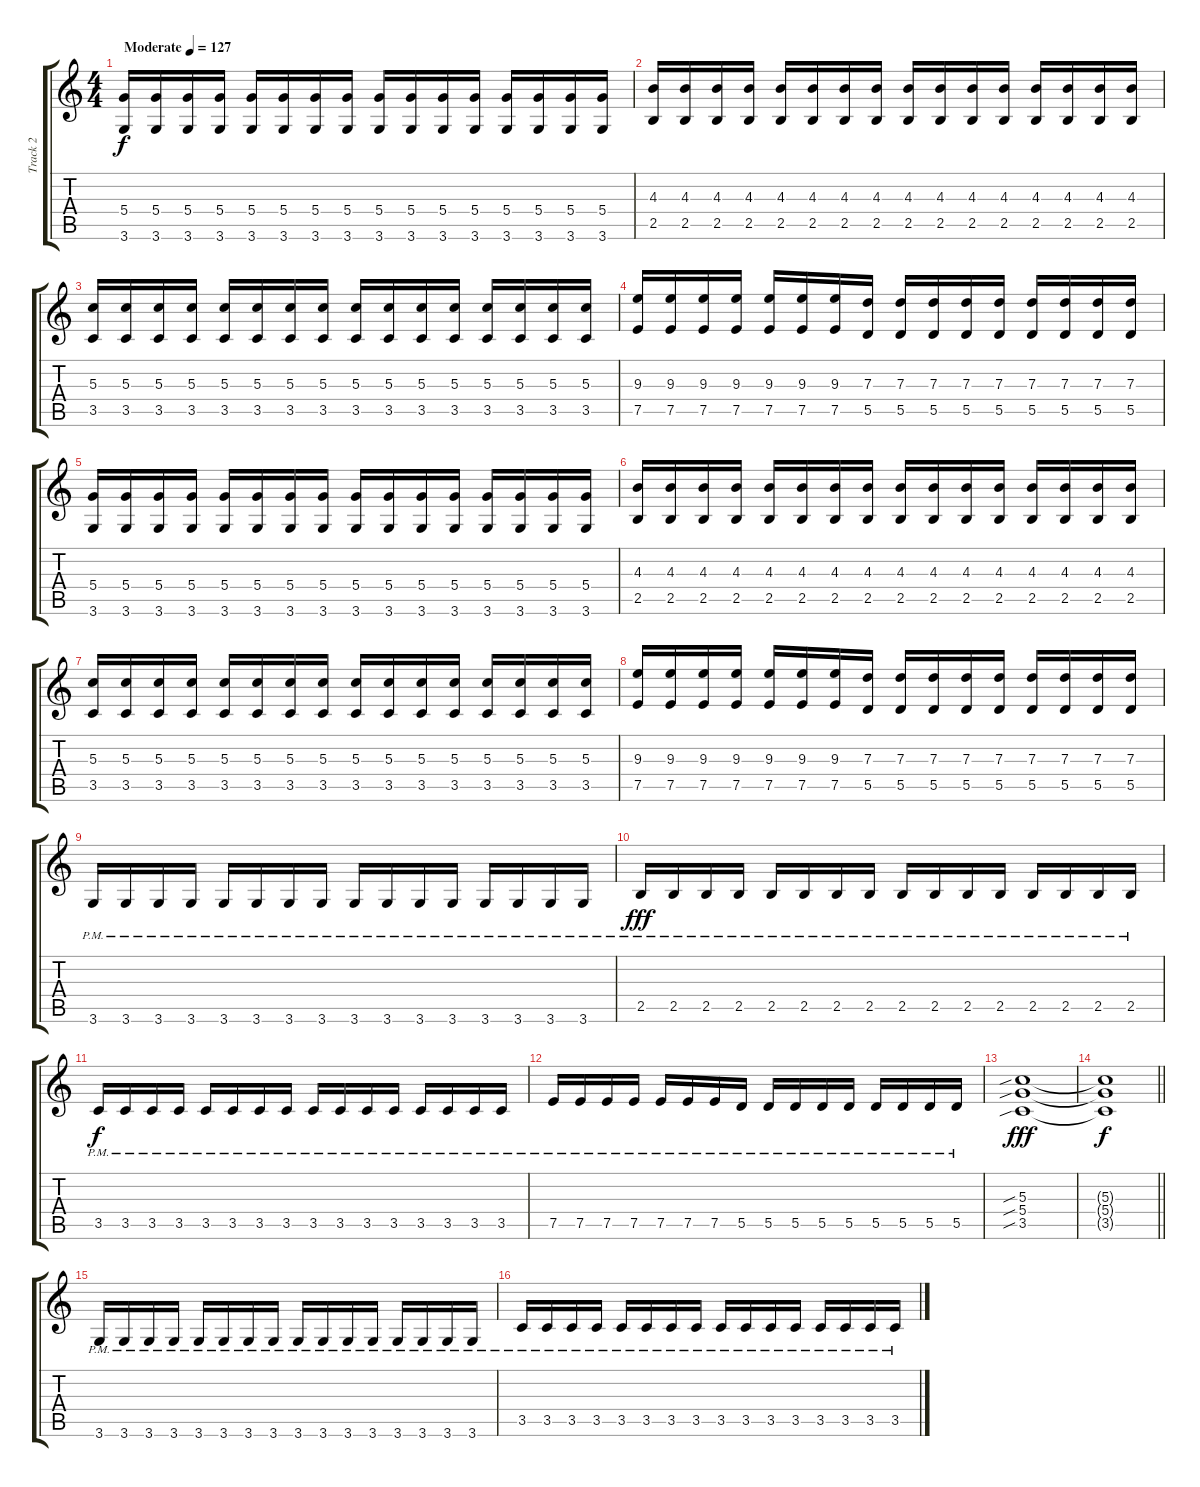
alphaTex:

\track ("Track 2" "Track 2") {instrument distortionguitar}
\staff {score tabs}
\tuning (E4 B3 G3 D3 A2 E2) {hide}
\ts (4 4)
\tempo (127 "Moderate")
\clef g2
\ks c
(5.4 3.6).16{dy f instrument distortionguitar} (5.4 3.6).16 (5.4 3.6).16 (5.4 3.6).16 (5.4 3.6).16 (5.4 3.6).16 (5.4 3.6).16 (5.4 3.6).16 (5.4 3.6).16 (5.4 3.6).16 (5.4 3.6).16 (5.4 3.6).16 (5.4 3.6).16 (5.4 3.6).16 (5.4 3.6).16 (5.4 3.6).16 |
(4.3 2.5).16 (4.3 2.5).16 (4.3 2.5).16 (4.3 2.5).16 (4.3 2.5).16 (4.3 2.5).16 (4.3 2.5).16 (4.3 2.5).16 (4.3 2.5).16 (4.3 2.5).16 (4.3 2.5).16 (4.3 2.5).16 (4.3 2.5).16 (4.3 2.5).16 (4.3 2.5).16 (4.3 2.5).16 |
(5.3 3.5).16 (5.3 3.5).16 (5.3 3.5).16 (5.3 3.5).16 (5.3 3.5).16 (5.3 3.5).16 (5.3 3.5).16 (5.3 3.5).16 (5.3 3.5).16 (5.3 3.5).16 (5.3 3.5).16 (5.3 3.5).16 (5.3 3.5).16 (5.3 3.5).16 (5.3 3.5).16 (5.3 3.5).16 |
(9.3 7.5).16 (9.3 7.5).16 (9.3 7.5).16 (9.3 7.5).16 (9.3 7.5).16 (9.3 7.5).16 (9.3 7.5).16 (7.3 5.5).16 (7.3 5.5).16 (7.3 5.5).16 (7.3 5.5).16 (7.3 5.5).16 (7.3 5.5).16 (7.3 5.5).16 (7.3 5.5).16 (7.3 5.5).16 |
(5.4 3.6).16 (5.4 3.6).16 (5.4 3.6).16 (5.4 3.6).16 (5.4 3.6).16 (5.4 3.6).16 (5.4 3.6).16 (5.4 3.6).16 (5.4 3.6).16 (5.4 3.6).16 (5.4 3.6).16 (5.4 3.6).16 (5.4 3.6).16 (5.4 3.6).16 (5.4 3.6).16 (5.4 3.6).16 |
(4.3 2.5).16 (4.3 2.5).16 (4.3 2.5).16 (4.3 2.5).16 (4.3 2.5).16 (4.3 2.5).16 (4.3 2.5).16 (4.3 2.5).16 (4.3 2.5).16 (4.3 2.5).16 (4.3 2.5).16 (4.3 2.5).16 (4.3 2.5).16 (4.3 2.5).16 (4.3 2.5).16 (4.3 2.5).16 |
(5.3 3.5).16 (5.3 3.5).16 (5.3 3.5).16 (5.3 3.5).16 (5.3 3.5).16 (5.3 3.5).16 (5.3 3.5).16 (5.3 3.5).16 (5.3 3.5).16 (5.3 3.5).16 (5.3 3.5).16 (5.3 3.5).16 (5.3 3.5).16 (5.3 3.5).16 (5.3 3.5).16 (5.3 3.5).16 |
(9.3 7.5).16 (9.3 7.5).16 (9.3 7.5).16 (9.3 7.5).16 (9.3 7.5).16 (9.3 7.5).16 (9.3 7.5).16 (7.3 5.5).16 (7.3 5.5).16 (7.3 5.5).16 (7.3 5.5).16 (7.3 5.5).16 (7.3 5.5).16 (7.3 5.5).16 (7.3 5.5).16 (7.3 5.5).16 |
3.6{pm}.16 3.6{pm}.16 3.6{pm}.16 3.6{pm}.16 3.6{pm}.16 3.6{pm}.16 3.6{pm}.16 3.6{pm}.16 3.6{pm}.16 3.6{pm}.16 3.6{pm}.16 3.6{pm}.16 3.6{pm}.16 3.6{pm}.16 3.6{pm}.16 3.6{pm}.16 |
2.5{pm}.16{dy fff} 2.5{pm}.16 2.5{pm}.16 2.5{pm}.16 2.5{pm}.16 2.5{pm}.16 2.5{pm}.16 2.5{pm}.16 2.5{pm}.16 2.5{pm}.16 2.5{pm}.16 2.5{pm}.16 2.5{pm}.16 2.5{pm}.16 2.5{pm}.16 2.5{pm}.16 |
3.5{pm}.16{dy f} 3.5{pm}.16 3.5{pm}.16 3.5{pm}.16 3.5{pm}.16 3.5{pm}.16 3.5{pm}.16 3.5{pm}.16 3.5{pm}.16 3.5{pm}.16 3.5{pm}.16 3.5{pm}.16 3.5{pm}.16 3.5{pm}.16 3.5{pm}.16 3.5{pm}.16 |
7.5{pm}.16 7.5{pm}.16 7.5{pm}.16 7.5{pm}.16 7.5{pm}.16 7.5{pm}.16 7.5{pm}.16 5.5{pm}.16 5.5{pm}.16 5.5{pm}.16 5.5{pm}.16 5.5{pm}.16 5.5{pm}.16 5.5{pm}.16 5.5{pm}.16 5.5{pm}.16 |
(5.3{sib} 5.4{sib} 3.5{sib}).1{dy fff} |
\barLineRight lightlight
(5.3{t} 5.4{t} 3.5{t}).1{dy f} |
3.6{pm}.16 3.6{pm}.16 3.6{pm}.16 3.6{pm}.16 3.6{pm}.16 3.6{pm}.16 3.6{pm}.16 3.6{pm}.16 3.6{pm}.16 3.6{pm}.16 3.6{pm}.16 3.6{pm}.16 3.6{pm}.16 3.6{pm}.16 3.6{pm}.16 3.6{pm}.16 |
3.5{pm}.16 3.5{pm}.16 3.5{pm}.16 3.5{pm}.16 3.5{pm}.16 3.5{pm}.16 3.5{pm}.16 3.5{pm}.16 3.5{pm}.16 3.5{pm}.16 3.5{pm}.16 3.5{pm}.16 3.5{pm}.16 3.5{pm}.16 3.5{pm}.16 3.5{pm}.16
